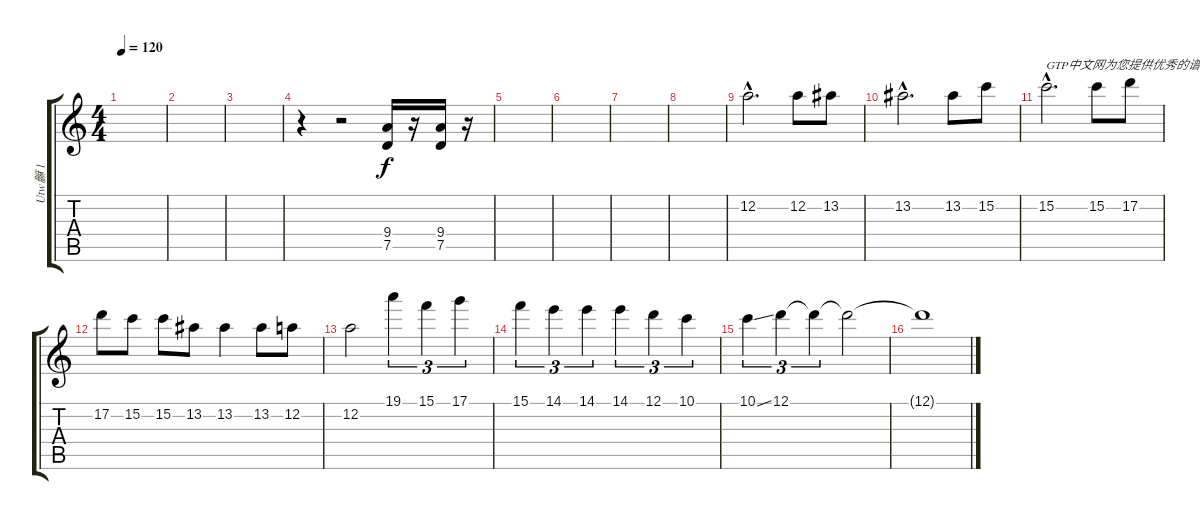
\track ("Utw髍 1" "Utw髍 1") {instrument distortionguitar}
\staff {score tabs}
\tuning (D4 A3 F3 C3 G2 D2) {hide}
\ts (4 4)
\tempo 120
\tempo 160
\tempo 120
\clef g2
\ks c
|
|
|
r.4 r.2 (9.4 7.5).16 r.16 (9.4 7.5).16 r.16 |
|
|
|
|
12.2{hac}.2{d} 12.2.8 13.2.8 |
13.2{hac}.2{d} 13.2.8 15.2.8 |
15.2{hac}.2{d txt "GTP中文网为您提供优秀的谱子"} 15.2.8 17.2.8 |
17.2.8 15.2.8 15.2.8 13.2.8 13.2.4 13.2.8 12.2.8 |
12.2.2 19.1.4{tu (3 2)} 15.1.4{tu (3 2)} 17.1.4{tu (3 2)} |
15.1.4{tu (3 2)} 14.1.4{tu (3 2)} 14.1.4{tu (3 2)} 14.1.4{tu (3 2)} 12.1.4{tu (3 2)} 10.1.4{tu (3 2)} |
10.1{ss}.4{tu (3 2)} 12.1.4{tu (3 2)} 12.1{t}.4{tu (3 2)} 12.1{t}.2 |
12.1{t}.1
